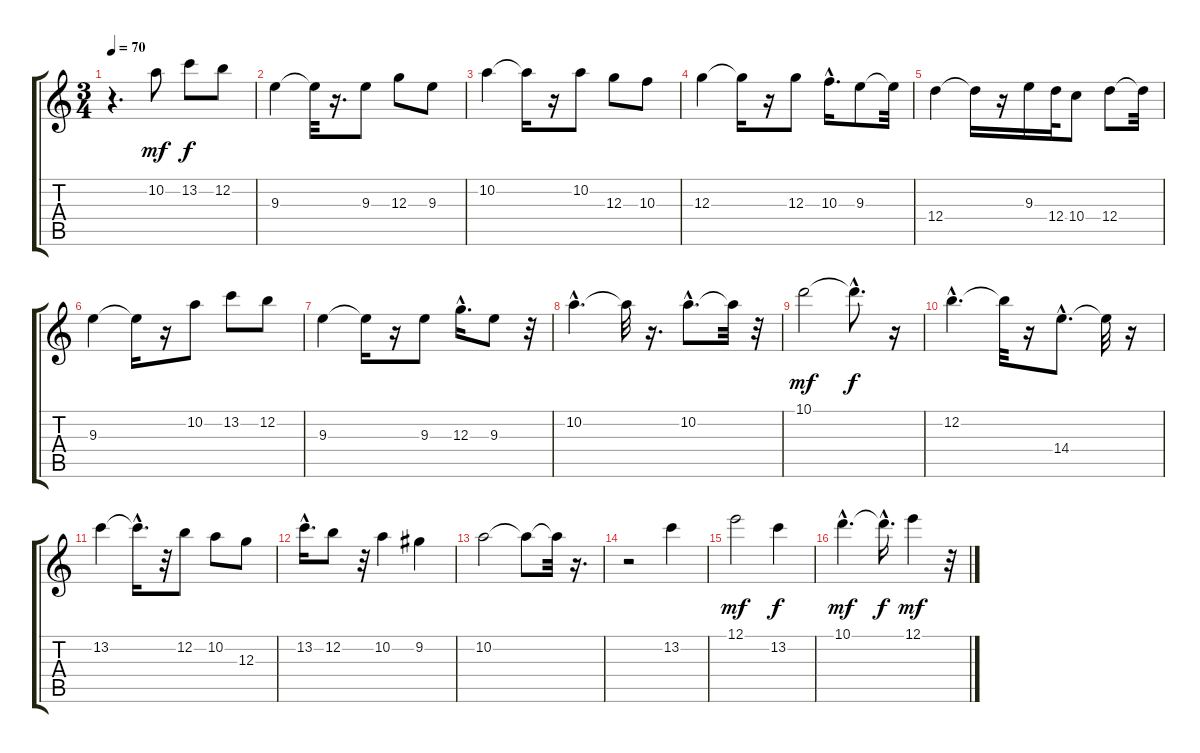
\track "" {instrument acousticguitarnylon}
\staff {score tabs}
\tuning (E4 B3 G3 D3 A2 E2) {hide}
\ts (3 4)
\tempo 70
\clef g2
\ks c
r.4{d dy mf instrument acousticguitarnylon} 10.2.8 13.2.8{dy f} 12.2.8 |
9.3.4 9.3{t}.32 r.16{d} 9.3.8 12.3.8 9.3.8 |
10.2.4 10.2{t}.16 r.16 10.2.8 12.3.8 10.3.8 |
12.3.4 12.3{t}.16 r.16 12.3.8 10.3{hac}.16{d} 9.3.8 9.3{t}.32 |
12.4.4 12.4{t}.16 r.16 9.3.16 12.4.32 10.4.8 12.4.8 12.4{t}.32 |
9.3.4 9.3{t}.16 r.16 10.2.8 13.2.8 12.2.8 |
9.3.4 9.3{t}.16 r.16 9.3.8 12.3{hac}.16{d} 9.3.8 r.32 |
10.2{hac}.4{d} 10.2{t}.32 r.16{d} 10.2{hac}.8{d} 10.2{t}.32 r.32 |
10.1.2{dy mf} 10.1{hac t}.8{d dy f} r.16 |
12.2{hac}.4{d} 12.2{t}.32 r.16 14.4{hac}.8{d} 14.4{t}.32 r.16 |
13.2.4 13.2{hac t}.16{d} r.32 12.2.8 10.2.8 12.3.8 |
13.2{hac}.16{d} 12.2.8 r.32 10.2.4 9.2.4 |
10.2.2 10.2{t}.8 10.2{t}.32 r.16{d} |
r.2 13.2.4 |
12.1.2{dy mf} 13.2.4{dy f} |
10.1{hac}.4{d dy mf} 10.1{hac t}.16{d dy f} 12.1.4{dy mf} r.32
